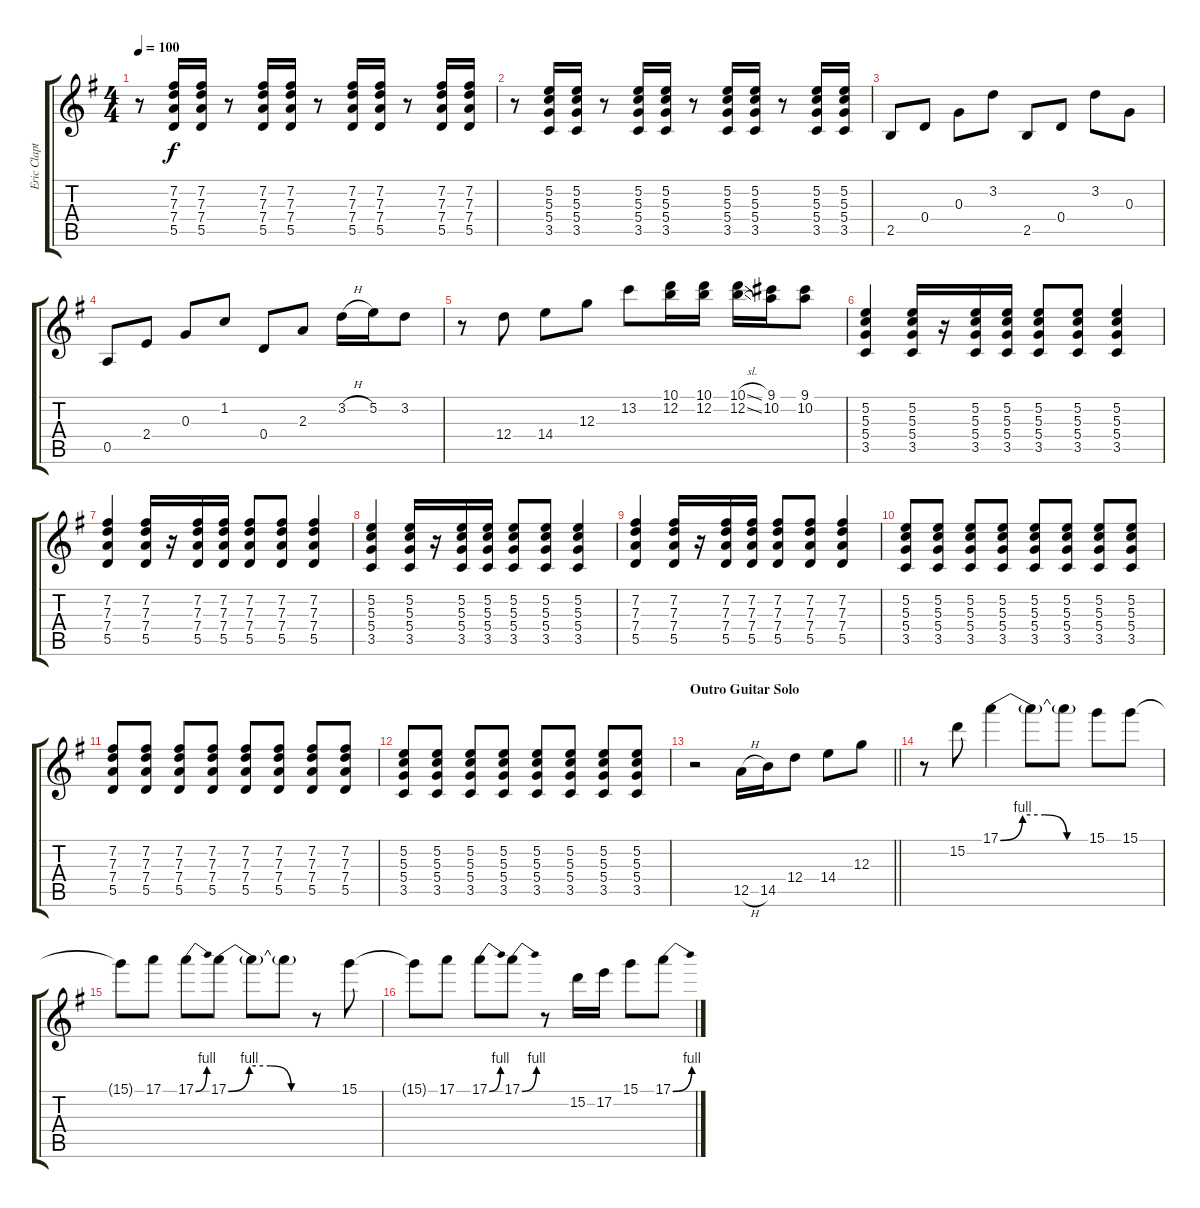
\track ("Eric Clapton Guitar" "Eric Clapt") {instrument electricguitarclean}
\staff {score tabs}
\tuning (E4 B3 G3 D3 A2 E2) {hide}
\ts (4 4)
\tempo 100
\clef g2
\ks g
r.8{dy f} (7.2 7.3 7.4 5.5).16 (7.2 7.3 7.4 5.5).16 r.8 (7.2 7.3 7.4 5.5).16 (7.2 7.3 7.4 5.5).16 r.8 (7.2 7.3 7.4 5.5).16 (7.2 7.3 7.4 5.5).16 r.8 (7.2 7.3 7.4 5.5).16 (7.2 7.3 7.4 5.5).16 |
r.8 (5.2 5.3 5.4 3.5).16 (5.2 5.3 5.4 3.5).16 r.8 (5.2 5.3 5.4 3.5).16 (5.2 5.3 5.4 3.5).16 r.8 (5.2 5.3 5.4 3.5).16 (5.2 5.3 5.4 3.5).16 r.8 (5.2 5.3 5.4 3.5).16 (5.2 5.3 5.4 3.5).16 |
2.5.8 0.4.8 0.3.8 3.2.8 2.5.8 0.4.8 3.2.8 0.3.8 |
0.5.8 2.4.8 0.3.8 1.2.8 0.4.8 2.3.8 3.2{h}.16 5.2.16 3.2.8 |
r.8 12.4.8 14.4.8 12.3.8 13.2.8 (10.1 12.2).16 (10.1 12.2).16 (10.1{sl} 12.2{sl}).16 (9.1 10.2).16 (9.1 10.2).8 |
(5.2 5.3 5.4 3.5).4 (5.2 5.3 5.4 3.5).16 r.16 (5.2 5.3 5.4 3.5).16 (5.2 5.3 5.4 3.5).16 (5.2 5.3 5.4 3.5).8 (5.2 5.3 5.4 3.5).8 (5.2 5.3 5.4 3.5).4 |
(7.2 7.3 7.4 5.5).4 (7.2 7.3 7.4 5.5).16 r.16 (7.2 7.3 7.4 5.5).16 (7.2 7.3 7.4 5.5).16 (7.2 7.3 7.4 5.5).8 (7.2 7.3 7.4 5.5).8 (7.2 7.3 7.4 5.5).4 |
(5.2 5.3 5.4 3.5).4 (5.2 5.3 5.4 3.5).16 r.16 (5.2 5.3 5.4 3.5).16 (5.2 5.3 5.4 3.5).16 (5.2 5.3 5.4 3.5).8 (5.2 5.3 5.4 3.5).8 (5.2 5.3 5.4 3.5).4 |
(7.2 7.3 7.4 5.5).4 (7.2 7.3 7.4 5.5).16 r.16 (7.2 7.3 7.4 5.5).16 (7.2 7.3 7.4 5.5).16 (7.2 7.3 7.4 5.5).8 (7.2 7.3 7.4 5.5).8 (7.2 7.3 7.4 5.5).4 |
(5.2 5.3 5.4 3.5).8 (5.2 5.3 5.4 3.5).8 (5.2 5.3 5.4 3.5).8 (5.2 5.3 5.4 3.5).8 (5.2 5.3 5.4 3.5).8 (5.2 5.3 5.4 3.5).8 (5.2 5.3 5.4 3.5).8 (5.2 5.3 5.4 3.5).8 |
(7.2 7.3 7.4 5.5).8 (7.2 7.3 7.4 5.5).8 (7.2 7.3 7.4 5.5).8 (7.2 7.3 7.4 5.5).8 (7.2 7.3 7.4 5.5).8 (7.2 7.3 7.4 5.5).8 (7.2 7.3 7.4 5.5).8 (7.2 7.3 7.4 5.5).8 |
(5.2 5.3 5.4 3.5).8 (5.2 5.3 5.4 3.5).8 (5.2 5.3 5.4 3.5).8 (5.2 5.3 5.4 3.5).8 (5.2 5.3 5.4 3.5).8 (5.2 5.3 5.4 3.5).8 (5.2 5.3 5.4 3.5).8 (5.2 5.3 5.4 3.5).8 |
\section ("" "Outro Guitar Solo")
\barLineRight lightlight
r.2{volume 13 instrument distortionguitar} 12.5{h}.16 14.5.16 12.4.8 14.4.8 12.3.8 |
r.8 15.2.8 17.1{be (custom 0 0 15 4 30 4 45 0 60 0)}.4 17.1{t}.8 17.1{t}.8 15.1.8 15.1.8 |
15.1{t}.8 17.1.8 17.1{be (bend 0 0 60 4)}.8 17.1{be (custom 0 0 15 4 30 4 45 0 60 0)}.8 17.1{t}.8 17.1{t}.8 r.8 15.1.8 |
15.1{t}.8 17.1.8 17.1{be (bend 0 0 60 4)}.8 17.1{be (bend 0 0 60 4)}.8 r.8 15.2.16 17.2.16 15.1.8 17.1{be (bend 0 0 60 4)}.8
